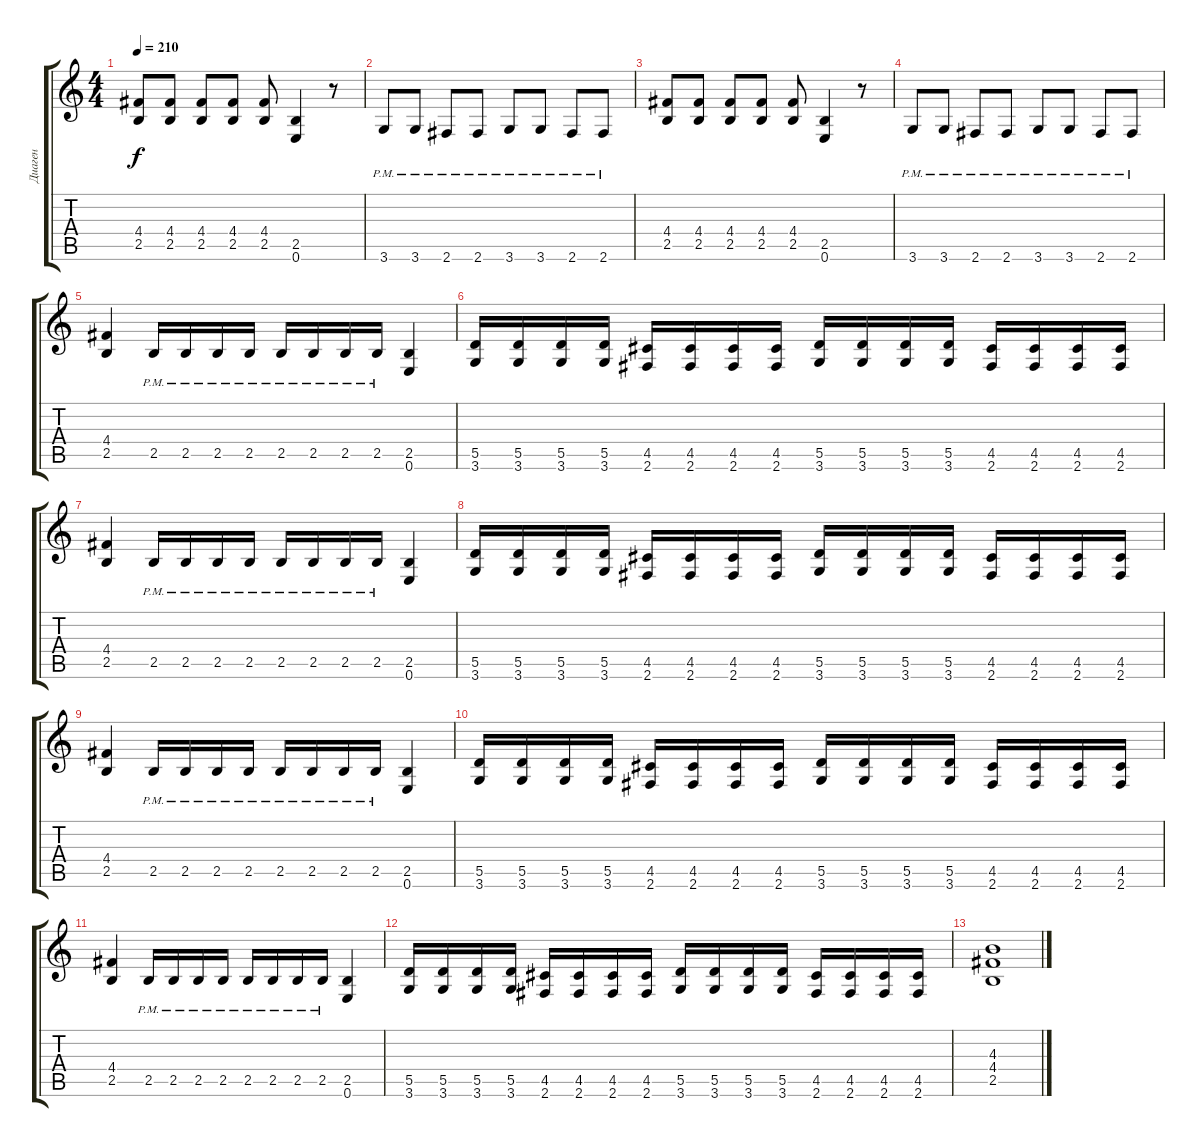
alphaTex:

\track ("Диаген" "Диаген") {instrument distortionguitar}
\staff {score tabs}
\tuning (E4 B3 G3 D3 A2 E2) {hide}
\ts (4 4)
\tempo 210
\clef g2
\ks c
(4.4 2.5).8{dy f} (4.4 2.5).8 (4.4 2.5).8 (4.4 2.5).8 (4.4 2.5).8 (2.5 0.6).4 r.8 |
3.6{pm}.8 3.6{pm}.8 2.6{pm}.8 2.6{pm}.8 3.6{pm}.8 3.6{pm}.8 2.6{pm}.8 2.6{pm}.8 |
(4.4 2.5).8 (4.4 2.5).8 (4.4 2.5).8 (4.4 2.5).8 (4.4 2.5).8 (2.5 0.6).4 r.8 |
3.6{pm}.8 3.6{pm}.8 2.6{pm}.8 2.6{pm}.8 3.6{pm}.8 3.6{pm}.8 2.6{pm}.8 2.6{pm}.8 |
(4.4 2.5).4 2.5{pm}.16 2.5{pm}.16 2.5{pm}.16 2.5{pm}.16 2.5{pm}.16 2.5{pm}.16 2.5{pm}.16 2.5{pm}.16 (2.5 0.6).4 |
(5.5 3.6).16 (5.5 3.6).16 (5.5 3.6).16 (5.5 3.6).16 (4.5 2.6).16 (4.5 2.6).16 (4.5 2.6).16 (4.5 2.6).16 (5.5 3.6).16 (5.5 3.6).16 (5.5 3.6).16 (5.5 3.6).16 (4.5 2.6).16 (4.5 2.6).16 (4.5 2.6).16 (4.5 2.6).16 |
(4.4 2.5).4 2.5{pm}.16 2.5{pm}.16 2.5{pm}.16 2.5{pm}.16 2.5{pm}.16 2.5{pm}.16 2.5{pm}.16 2.5{pm}.16 (2.5 0.6).4 |
(5.5 3.6).16 (5.5 3.6).16 (5.5 3.6).16 (5.5 3.6).16 (4.5 2.6).16 (4.5 2.6).16 (4.5 2.6).16 (4.5 2.6).16 (5.5 3.6).16 (5.5 3.6).16 (5.5 3.6).16 (5.5 3.6).16 (4.5 2.6).16 (4.5 2.6).16 (4.5 2.6).16 (4.5 2.6).16 |
(4.4 2.5).4 2.5{pm}.16 2.5{pm}.16 2.5{pm}.16 2.5{pm}.16 2.5{pm}.16 2.5{pm}.16 2.5{pm}.16 2.5{pm}.16 (2.5 0.6).4 |
(5.5 3.6).16 (5.5 3.6).16 (5.5 3.6).16 (5.5 3.6).16 (4.5 2.6).16 (4.5 2.6).16 (4.5 2.6).16 (4.5 2.6).16 (5.5 3.6).16 (5.5 3.6).16 (5.5 3.6).16 (5.5 3.6).16 (4.5 2.6).16 (4.5 2.6).16 (4.5 2.6).16 (4.5 2.6).16 |
(4.4 2.5).4 2.5{pm}.16 2.5{pm}.16 2.5{pm}.16 2.5{pm}.16 2.5{pm}.16 2.5{pm}.16 2.5{pm}.16 2.5{pm}.16 (2.5 0.6).4 |
(5.5 3.6).16 (5.5 3.6).16 (5.5 3.6).16 (5.5 3.6).16 (4.5 2.6).16 (4.5 2.6).16 (4.5 2.6).16 (4.5 2.6).16 (5.5 3.6).16 (5.5 3.6).16 (5.5 3.6).16 (5.5 3.6).16 (4.5 2.6).16 (4.5 2.6).16 (4.5 2.6).16 (4.5 2.6).16 |
(4.3 4.4 2.5).1
